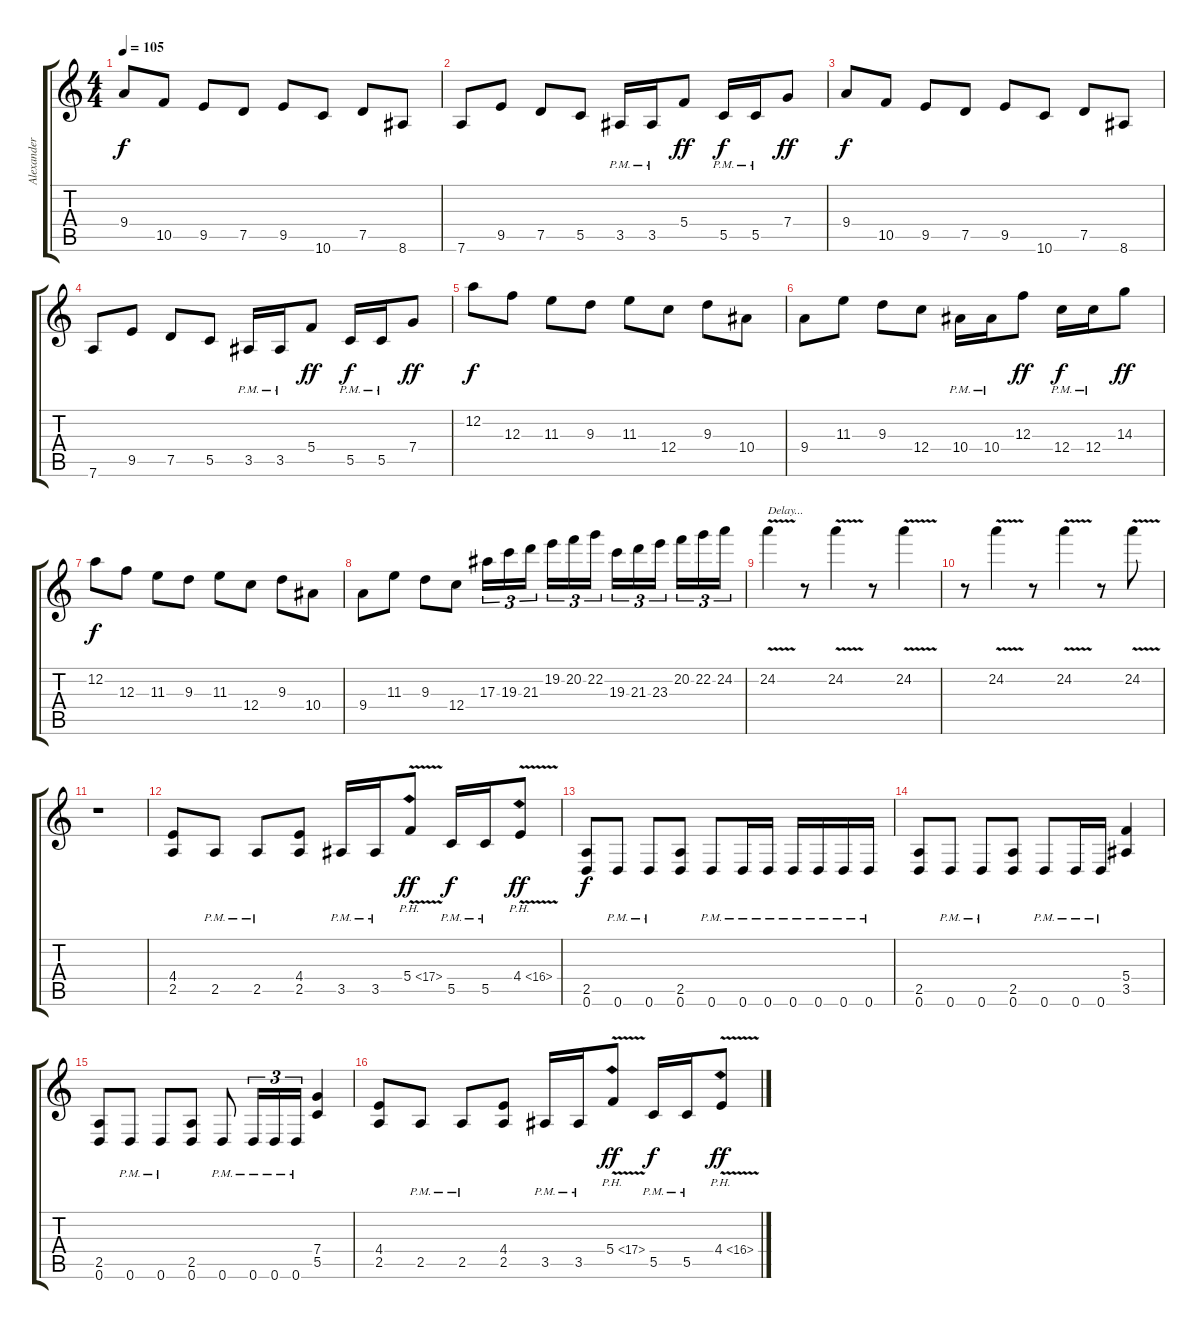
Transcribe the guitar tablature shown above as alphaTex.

\track ("Alexander Kuoppala" "Alexander ") {instrument distortionguitar}
\staff {score tabs}
\tuning (D4 A3 F3 C3 G2 D2) {hide}
\ts (4 4)
\tempo 105
\clef g2
\ks c
9.4.8{dy f} 10.5.8 9.5.8 7.5.8 9.5.8 10.6.8 7.5.8 8.6.8 |
7.6.8 9.5.8 7.5.8 5.5.8 3.5{pm}.16 3.5{pm}.16 5.4.8{dy ff} 5.5{pm}.16{dy f} 5.5{pm}.16 7.4.8{dy ff} |
9.4.8{dy f} 10.5.8 9.5.8 7.5.8 9.5.8 10.6.8 7.5.8 8.6.8 |
7.6.8 9.5.8 7.5.8 5.5.8 3.5{pm}.16 3.5{pm}.16 5.4.8{dy ff} 5.5{pm}.16{dy f} 5.5{pm}.16 7.4.8{dy ff} |
12.2.8{dy f} 12.3.8 11.3.8 9.3.8 11.3.8 12.4.8 9.3.8 10.4.8 |
9.4.8 11.3.8 9.3.8 12.4.8 10.4{pm}.16 10.4{pm}.16 12.3.8{dy ff} 12.4{pm}.16{dy f} 12.4{pm}.16 14.3.8{dy ff} |
12.2.8{dy f} 12.3.8 11.3.8 9.3.8 11.3.8 12.4.8 9.3.8 10.4.8 |
9.4.8 11.3.8 9.3.8 12.4.8 17.3.16{tu (3 2)} 19.3.16{tu (3 2)} 21.3.16{tu (3 2)} 19.2.16{tu (3 2)} 20.2.16{tu (3 2)} 22.2.16{tu (3 2)} 19.3.16{tu (3 2)} 21.3.16{tu (3 2)} 23.3.16{tu (3 2)} 20.2.16{tu (3 2)} 22.2.16{tu (3 2)} 24.2.16{tu (3 2)} |
24.2{v}.4{txt "Delay..."} r.8 24.2{v}.4{volume 11 balance 0} r.8 24.2{v}.4{volume 9 balance 16} |
r.8 24.2{v}.4{volume 7 balance 0} r.8 24.2{v}.4{volume 5 balance 16} r.8 24.2{v}.8{volume 3 balance 0} |
r.1{volume 14 balance 13} |
(4.4 2.5).8 2.5{pm}.8 2.5{pm}.8 (4.4 2.5).8 3.5{pm}.16 3.5{pm}.16 5.4{ph 12 v}.8{dy ff} 5.5{pm}.16{dy f} 5.5{pm}.16 4.4{ph 12 v}.8{dy ff} |
(2.5 0.6).8{dy f} 0.6{pm}.8 0.6{pm}.8 (2.5 0.6).8 0.6{pm}.8 0.6{pm}.16 0.6{pm}.16 0.6{pm}.16 0.6{pm}.16 0.6{pm}.16 0.6{pm}.16 |
(2.5 0.6).8 0.6{pm}.8 0.6{pm}.8 (2.5 0.6).8 0.6{pm}.8 0.6{pm}.16 0.6{pm}.16 (5.4 3.5).4 |
(2.5 0.6).8 0.6{pm}.8 0.6{pm}.8 (2.5 0.6).8 0.6{pm}.8 0.6{pm}.16{tu (3 2)} 0.6{pm}.16{tu (3 2)} 0.6{pm}.16{tu (3 2)} (7.4 5.5).4 |
(4.4 2.5).8 2.5{pm}.8 2.5{pm}.8 (4.4 2.5).8 3.5{pm}.16 3.5{pm}.16 5.4{ph 12 v}.8{dy ff} 5.5{pm}.16{dy f} 5.5{pm}.16 4.4{ph 12 v}.8{dy ff}
